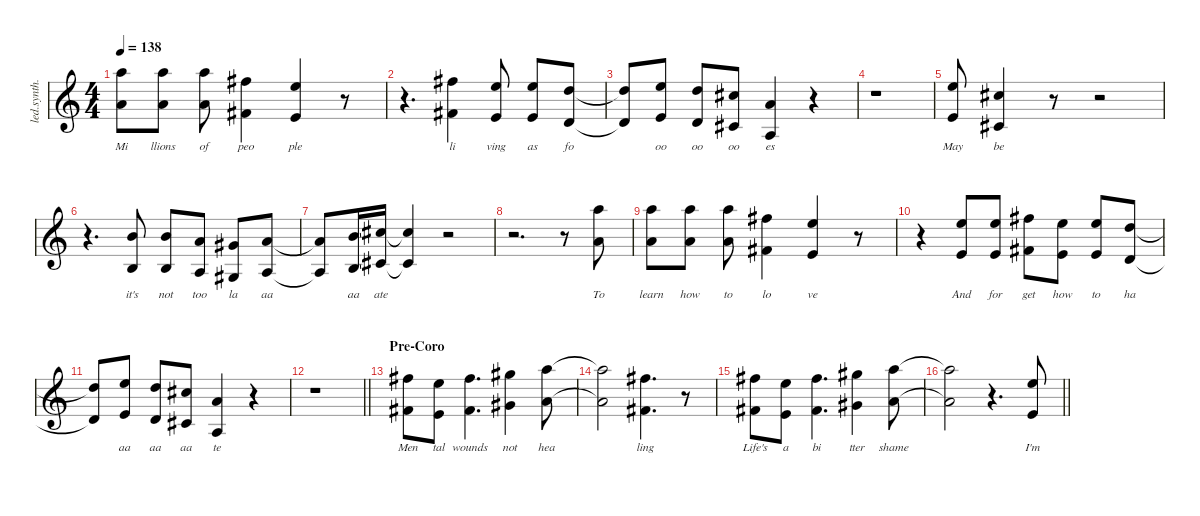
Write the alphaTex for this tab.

\defaultSystemsLayout 4
\hideDynamics
\bracketExtendMode nobrackets
\otherSystemsTrackNameOrientation horizontal
\track ("Ozzy Osbourne" "led.synth.") {instrument lead2sawtooth}
\staff {score}
\tuning (E4 B3 G3 D3 A2 E2)
\ts (4 4)
\tempo 138
\clef g2
\ks c
(17.1 14.3).8{lyrics (0 "Mi") lyrics (1 "") lyrics (2 "") lyrics (3 "") lyrics (4 "") dy f beam Down} (17.1 14.3).8{lyrics (0 "llions") lyrics (1 "") lyrics (2 "") lyrics (3 "") lyrics (4 "") beam Down} (17.1 14.3).8{lyrics (0 "of") lyrics (1 "") lyrics (2 "") lyrics (3 "") lyrics (4 "") beam Down} (14.1{acc #} 11.3{acc #}).4{lyrics (0 "peo") lyrics (1 "") lyrics (2 "") lyrics (3 "") lyrics (4 "") beam Down} (12.1 9.3).4{lyrics (0 "ple") lyrics (1 "") lyrics (2 "") lyrics (3 "") lyrics (4 "") beam Up} r.8{beam Up} |
r.4{d beam Down} (14.1{acc #} 11.3{acc #}).4{lyrics (0 "li") lyrics (1 "") lyrics (2 "") lyrics (3 "") lyrics (4 "") beam Down} (12.1 9.3).8{lyrics (0 "ving") lyrics (1 "") lyrics (2 "") lyrics (3 "") lyrics (4 "") beam Up} (12.1 9.3).8{lyrics (0 "as") lyrics (1 "") lyrics (2 "") lyrics (3 "") lyrics (4 "") beam Up} (10.1 7.3).8{lyrics (0 "fo") lyrics (1 "") lyrics (2 "") lyrics (3 "") lyrics (4 "") beam Up} |
(10.1{t} 7.3{t}).8{beam Up} (12.1 9.3).8{lyrics (0 "oo") lyrics (1 "") lyrics (2 "") lyrics (3 "") lyrics (4 "") beam Up} (10.1 7.3).8{lyrics (0 "oo") lyrics (1 "") lyrics (2 "") lyrics (3 "") lyrics (4 "") beam Up} (9.1{acc #} 6.3{acc #}).8{lyrics (0 "oo") lyrics (1 "") lyrics (2 "") lyrics (3 "") lyrics (4 "") beam Up} (10.2 7.4).4{lyrics (0 "es") lyrics (1 "") lyrics (2 "") lyrics (3 "") lyrics (4 "") beam Up} r.4{beam Up} |
r.1{beam Down} |
(12.1 9.3).8{lyrics (0 "May") lyrics (1 "") lyrics (2 "") lyrics (3 "") lyrics (4 "") beam Up} (9.1{acc #} 6.3{acc #}).4{lyrics (0 "be") lyrics (1 "") lyrics (2 "") lyrics (3 "") lyrics (4 "") beam Up} r.8{beam Up} r.2{beam Up} |
r.4{d beam Down} (7.1 4.3).8{lyrics (0 "it's") lyrics (1 "") lyrics (2 "") lyrics (3 "") lyrics (4 "") beam Up} (7.1 4.3).8{lyrics (0 "not") lyrics (1 "") lyrics (2 "") lyrics (3 "") lyrics (4 "") beam Up} (10.2 7.4).8{lyrics (0 "too") lyrics (1 "") lyrics (2 "") lyrics (3 "") lyrics (4 "") beam Up} (9.2{acc #} 6.4{acc #}).8{lyrics (0 "la") lyrics (1 "") lyrics (2 "") lyrics (3 "") lyrics (4 "") beam Up} (10.2 7.4).8{lyrics (0 "aa") lyrics (1 "") lyrics (2 "") lyrics (3 "") lyrics (4 "") beam Up} |
(10.2{t} 7.4{t}).8{beam Up} (7.1{ss} 4.3{ss}).16{lyrics (0 "aa") lyrics (1 "") lyrics (2 "") lyrics (3 "") lyrics (4 "") beam Up} (9.1{acc #} 6.3{acc #}).16{lyrics (0 "ate") lyrics (1 "") lyrics (2 "") lyrics (3 "") lyrics (4 "") beam Up} (9.1{t acc #} 6.3{t acc #}).4{beam Up} r.2{beam Up} |
r.2{d beam Down} r.8{beam Down} (17.1 14.3).8{lyrics (0 "To") lyrics (1 "") lyrics (2 "") lyrics (3 "") lyrics (4 "") beam Down} |
(17.1 14.3).8{lyrics (0 "learn") lyrics (1 "") lyrics (2 "") lyrics (3 "") lyrics (4 "") beam Down} (17.1 14.3).8{lyrics (0 "how") lyrics (1 "") lyrics (2 "") lyrics (3 "") lyrics (4 "") beam Down} (17.1 14.3).8{lyrics (0 "to") lyrics (1 "") lyrics (2 "") lyrics (3 "") lyrics (4 "") beam Down} (14.1{acc #} 11.3{acc #}).4{lyrics (0 "lo") lyrics (1 "") lyrics (2 "") lyrics (3 "") lyrics (4 "") beam Down} (12.1 9.3).4{lyrics (0 "ve") lyrics (1 "") lyrics (2 "") lyrics (3 "") lyrics (4 "") beam Up} r.8{beam Up} |
r.4{beam Down} (12.1 9.3).8{lyrics (0 "And") lyrics (1 "") lyrics (2 "") lyrics (3 "") lyrics (4 "") beam Up} (12.1 9.3).8{lyrics (0 "for") lyrics (1 "") lyrics (2 "") lyrics (3 "") lyrics (4 "") beam Up} (14.1{acc #} 11.3{acc #}).8{lyrics (0 "get") lyrics (1 "") lyrics (2 "") lyrics (3 "") lyrics (4 "") beam Down} (12.1 9.3).8{lyrics (0 "how") lyrics (1 "") lyrics (2 "") lyrics (3 "") lyrics (4 "") beam Down} (12.1 9.3).8{lyrics (0 "to") lyrics (1 "") lyrics (2 "") lyrics (3 "") lyrics (4 "") beam Up} (10.1 7.3).8{lyrics (0 "ha") lyrics (1 "") lyrics (2 "") lyrics (3 "") lyrics (4 "") beam Up} |
(10.1{t} 7.3{t}).8{beam Up} (12.1 9.3).8{lyrics (0 "aa") lyrics (1 "") lyrics (2 "") lyrics (3 "") lyrics (4 "") beam Up} (10.1 7.3).8{lyrics (0 "aa") lyrics (1 "") lyrics (2 "") lyrics (3 "") lyrics (4 "") beam Up} (9.1{acc #} 6.3{acc #}).8{lyrics (0 "aa") lyrics (1 "") lyrics (2 "") lyrics (3 "") lyrics (4 "") beam Up} (10.2 7.4).4{lyrics (0 "te") lyrics (1 "") lyrics (2 "") lyrics (3 "") lyrics (4 "") beam Up} r.4{beam Up} |
\barLineRight lightlight
r.1{beam Down} |
\section ("" "Pre-Coro")
(19.2{acc #} 16.4{acc #}).8{lyrics (0 "Men") lyrics (1 "") lyrics (2 "") lyrics (3 "") lyrics (4 "") beam Down} (17.2 14.4).8{lyrics (0 "tal") lyrics (1 "") lyrics (2 "") lyrics (3 "") lyrics (4 "") beam Down} (19.2{acc #} 16.4{acc #}).4{d lyrics (0 "wounds") lyrics (1 "") lyrics (2 "") lyrics (3 "") lyrics (4 "") beam Down} (21.2{acc #} 18.4{acc #}).4{lyrics (0 "not") lyrics (1 "") lyrics (2 "") lyrics (3 "") lyrics (4 "") beam Down} (22.2 19.4).8{lyrics (0 "hea") lyrics (1 "") lyrics (2 "") lyrics (3 "") lyrics (4 "") beam Down} |
(22.2{t} 19.4{t}).2{beam Down} (19.2{acc #} 16.4{acc #}).4{d lyrics (0 "ling") lyrics (1 "") lyrics (2 "") lyrics (3 "") lyrics (4 "") beam Down} r.8{beam Down} |
(19.2{acc #} 16.4{acc #}).8{lyrics (0 "Life's") lyrics (1 "") lyrics (2 "") lyrics (3 "") lyrics (4 "") beam Down} (17.2 14.4).8{lyrics (0 "a") lyrics (1 "") lyrics (2 "") lyrics (3 "") lyrics (4 "") beam Down} (19.2{acc #} 16.4{acc #}).4{d lyrics (0 "bi") lyrics (1 "") lyrics (2 "") lyrics (3 "") lyrics (4 "") beam Down} (21.2{acc #} 18.4{acc #}).4{lyrics (0 "tter") lyrics (1 "") lyrics (2 "") lyrics (3 "") lyrics (4 "") beam Down} (22.2 19.4).8{lyrics (0 "shame") lyrics (1 "") lyrics (2 "") lyrics (3 "") lyrics (4 "") beam Down} |
\barLineRight lightlight
(22.2{t} 19.4{t}).2{beam Down} r.4{d beam Down} (17.2 14.4).8{lyrics (0 "I'm") lyrics (1 "") lyrics (2 "") lyrics (3 "") lyrics (4 "") beam Up}
